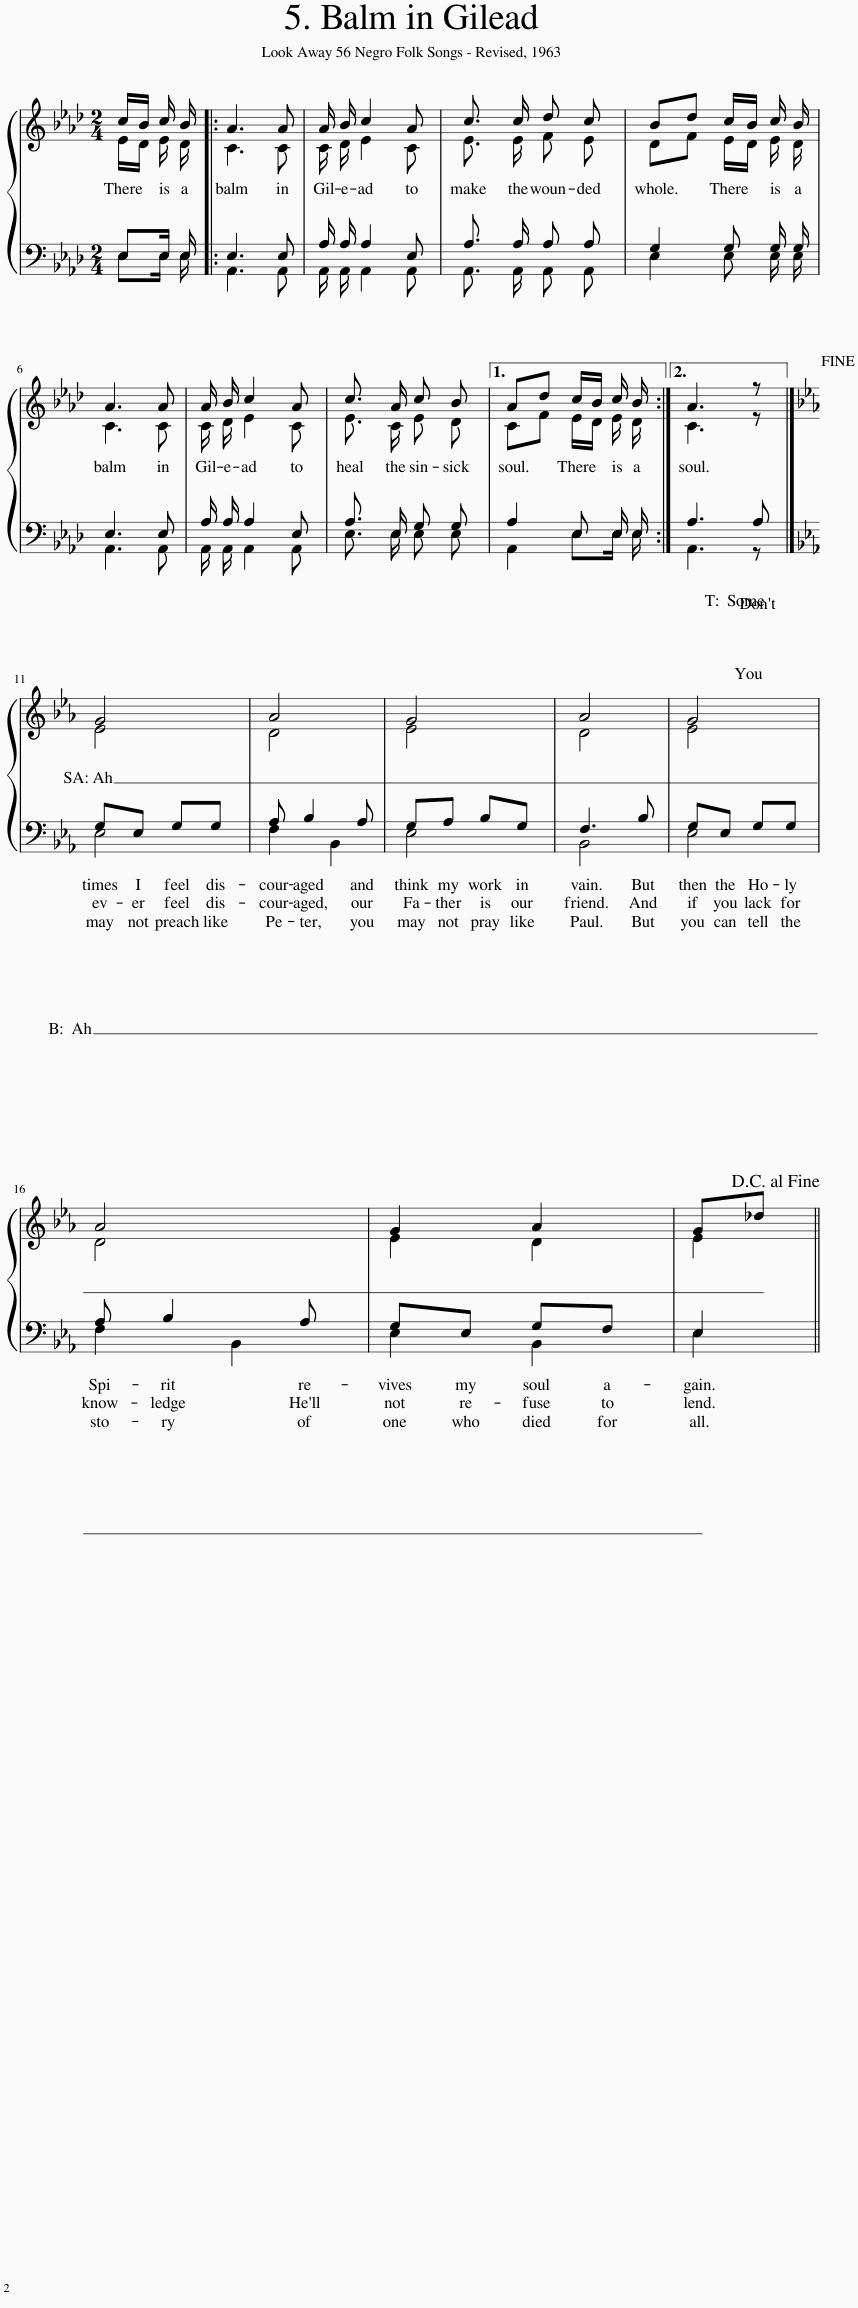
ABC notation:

X:1
%%score { ( 1 2 ) | ( 3 4 ) }
L:1/8
Q:1/4=50
M:2/4
I:linebreak $
K:Ab
V:1 treble
V:2 treble
V:3 bass
V:4 bass
V:1
 c/B/ c/ B/ |: A3 A | A/ B/ c2 A | c3/2 c/ d c | Bd c/B/ c/ B/ |$ %5
 A3 A | A/ B/ c2 A | c3/2 A/ c B |1 Ad c/B/ c/ B/ :|2 A3 z |]$ %10
[K:Eb] G4 | A4 | G4 | A4 | G4 |$ %15
 A4 | G2 A2 | G_d!D.C.! || %18
V:2
 E/D/ E/ D/ |: C3 C | C/ D/ E2 C | E3/2 E/ F E | DF E/D/ E/ D/ |$ %5
 C3 C | C/ D/ E2 C | E3/2 C/ E D |1 CF E/D/ E/ D/ :|2 C3 z |]$ %10
[K:Eb] E4 | D4 | E4 | D4 | E4 |$ %15
 D4 | E2 D2 | E2 || %18
V:3
 E,E,/ E,/ |: E,3 E, | A,/ A,/ A,2 E, | A,3/2 A,/ A, A, | G,2 G, G,/ G,/ |$ %5
 E,3 E, | A,/ A,/ A,2 E, | A,3/2 E,/ G, G, |1 A,2 E, E,/ E,/ :|2 A,3 A, |]$ %10
[K:Eb] G,E, G,G, | A, B,2 A, | G,A, B,G, | F,3 B, | G,E, G,G, |$ %15
 A, B,2 A, | G,E, G,F, | E,2 || %18
V:4
 E,E,/ E,/ |: A,,3 A,, | A,,/ A,,/ A,,2 A,, | A,,3/2 A,,/ A,, A,, | E,2 E, E,/ E,/ |$ %5
 A,,3 A,, | A,,/ A,,/ A,,2 A,, | E,3/2 E,/ E, E, |1 A,,2 E,E,/ E,/ :|2 A,,3 z |]$ %10
[K:Eb] E,4 | F,2 B,,2 | E,4 | B,,4 | E,4 |$ %15
 F,2 B,,2 | E,2 B,,2 | E,2 || %18
